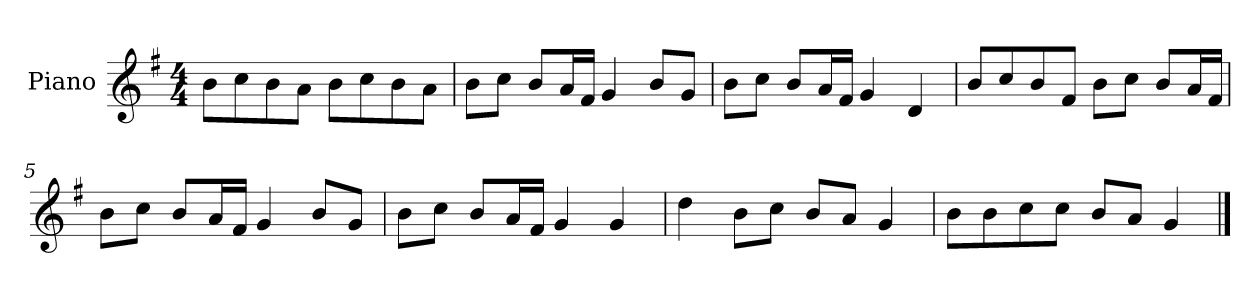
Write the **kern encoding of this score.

**kern
*part1
*staff1
*I"Piano
*I'P-no
*clefG2
*k[f#]
*M4/4
*MM90
=1
8b\L
8cc\
8b\
8a\J
8b\L
8cc\
8b\
8a\J
=2
8b\L
8cc\J
8b/L
16a/L
16f#/JJ
4g/
8b/L
8g/J
=3
8b\L
8cc\J
8b/L
16a/L
16f#/JJ
4g/
4d/
=4
8b/L
8cc/
8b/
8f#/J
8b\L
8cc\J
8b/L
16a/L
16f#/JJ
=5
8b\L
8cc\J
8b/L
16a/L
16f#/JJ
4g/
8b/L
8g/J
!!LO:LB:g=z
=6
8b\L
8cc\J
8b/L
16a/L
16f#/JJ
4g/
4g/
=7
4dd\
8b\L
8cc\J
8b/L
8a/J
4g/
=8
8b\L
8b\
8cc\
8cc\J
8b/L
8a/J
4g/
==
*-
